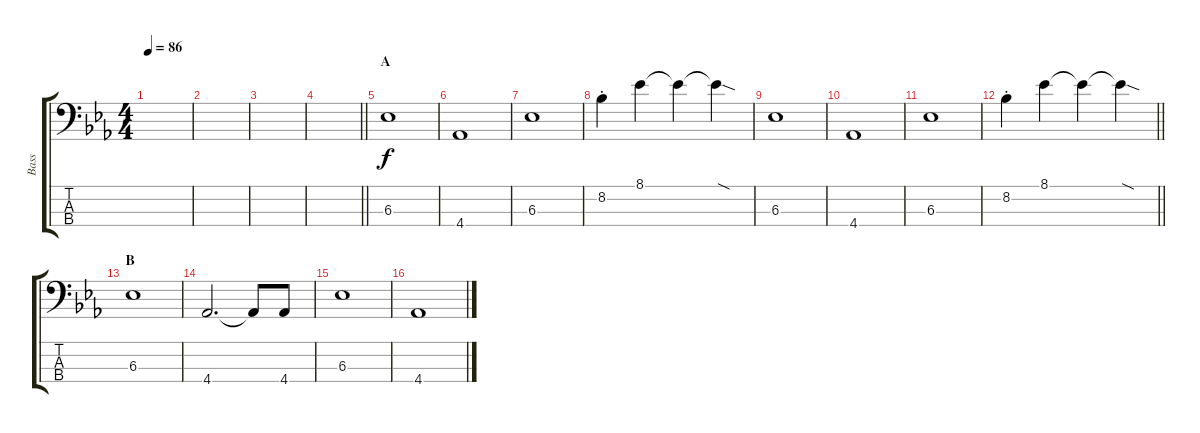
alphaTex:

\track ("Bass" "Bass") {instrument electricbassfinger}
\staff {score tabs}
\tuning (G2 D2 A1 E1) {hide}
\ts (4 4)
\tempo 86
\clef f4
\ks eb
|
|
|
\barLineRight lightlight
|
\section ("" "A")
6.3.1 |
4.4.1 |
6.3.1 |
8.2{st}.4 8.1.4 8.1{t}.4 8.1{sod t}.4 |
6.3.1 |
4.4.1 |
6.3.1 |
\barLineRight lightlight
8.2{st}.4 8.1.4 8.1{t}.4 8.1{sod t}.4 |
\section ("" "B")
6.3.1 |
4.4.2{d} 4.4{t}.8 4.4.8 |
6.3.1 |
4.4.1
